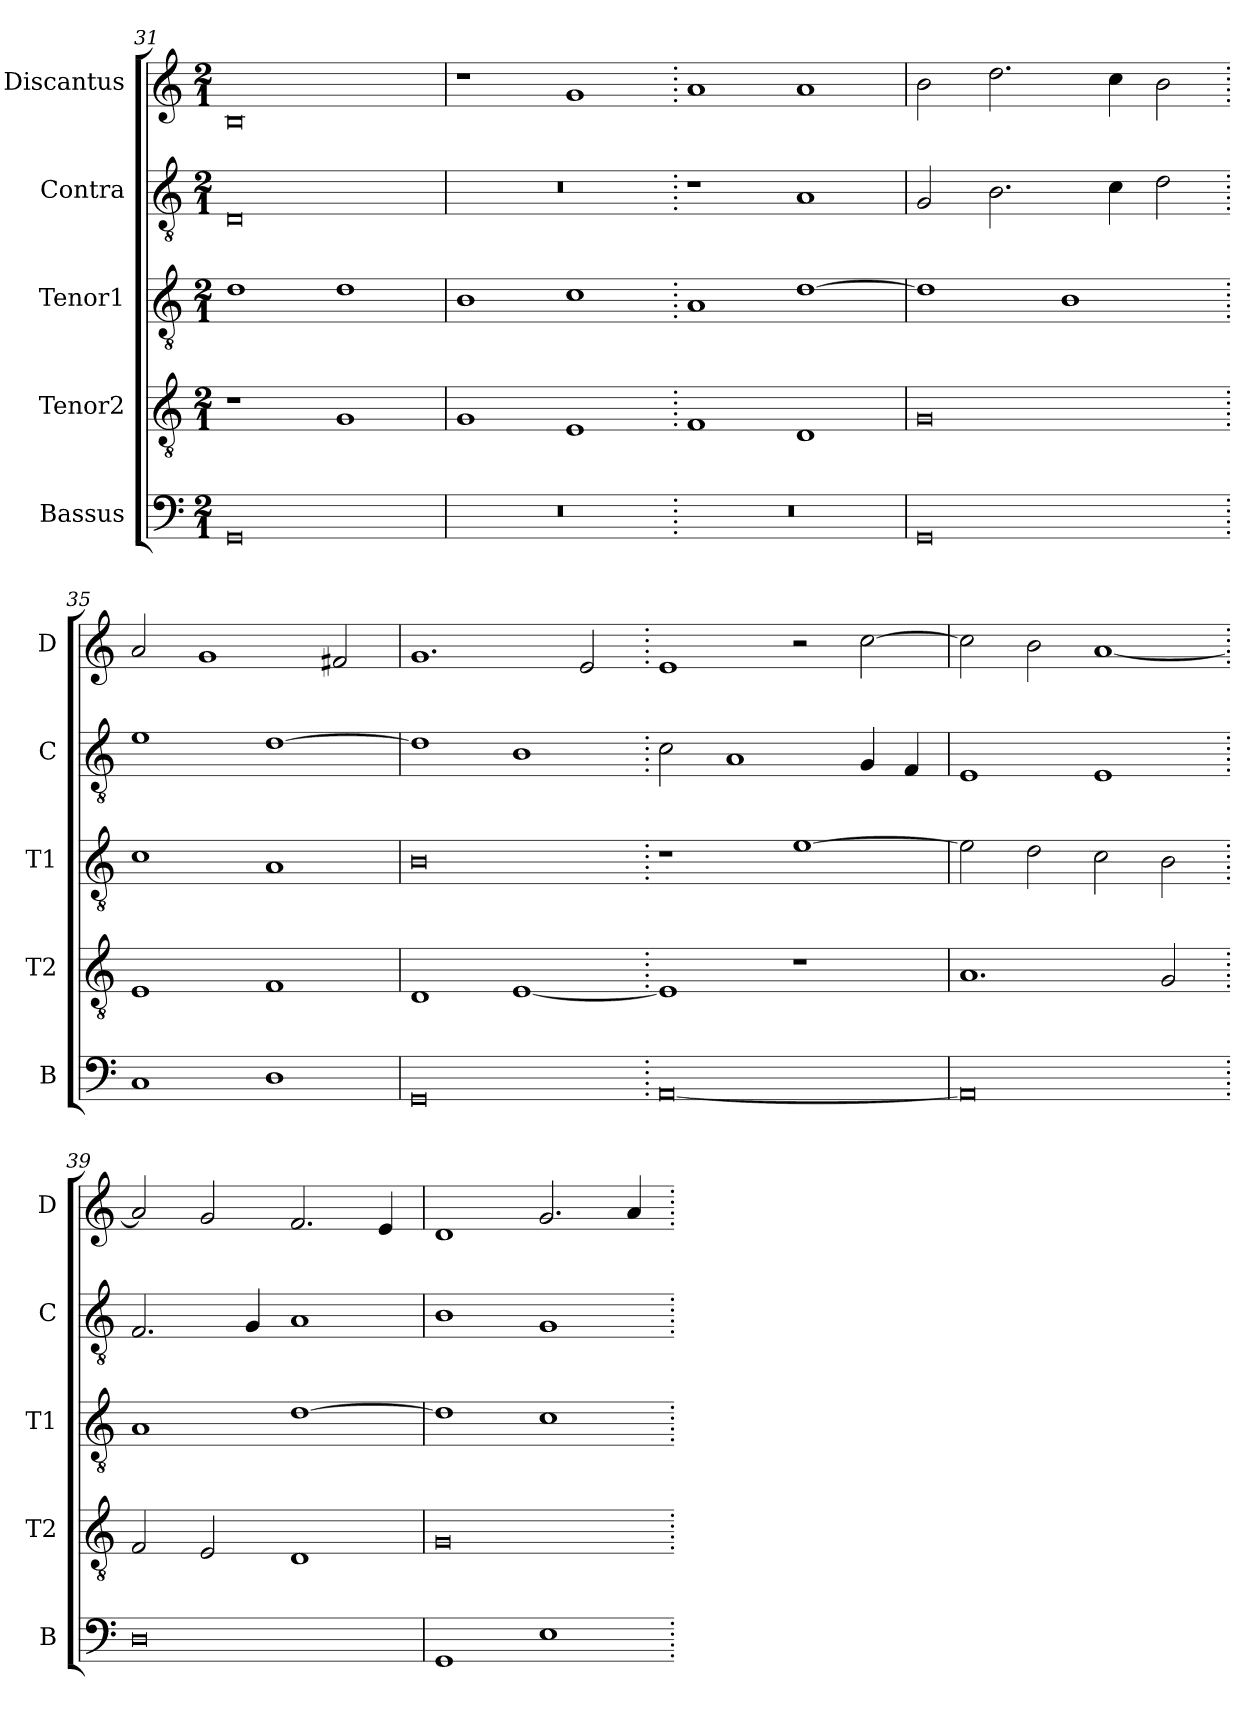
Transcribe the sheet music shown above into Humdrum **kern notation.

**kern	**kern	**kern	**kern	**kern
*part5	*part4	*part3	*part2	*part1
*staff5	*staff4	*staff3	*staff2	*staff1
*I"Bassus	*I"Tenor2	*I"Tenor1	*I"Contra	*I"Discantus
*I'B	*I'T2	*I'T1	*I'C	*I'D
*clefF4	*clefGv2	*clefGv2	*clefGv2	*clefG2
*k[]	*k[]	*k[]	*k[]	*k[]
*M2/1	*M2/1	*M2/1	*M2/1	*M2/1
=31	=31	=31	=31	=31
0GG	1r	1d	0D	0B
.	1G	1d	.	.
=32	=32	=32	=32	=32
0r	1G	1B	0r	1r
.	1E	1c	.	1g
=33.	=33.	=33.	=33.	=33.
0r	1F	1A	1r	1a
.	1D	[1d	1A	1a
=34	=34	=34	=34	=34
0GG	0G	1d]	2G/	2b\
.	.	.	2.B\	2.dd\
.	.	1B	.	.
.	.	.	4c\	4cc\
.	.	.	2d\	2b\
=35.	=35.	=35.	=35.	=35.
1C	1E	1c	1e	2a/
.	.	.	.	1g
1D	1F	1A	[1d	.
.	.	.	.	2f#X/
=36	=36	=36	=36	=36
0GG	1D	0B	1d]	1.g
.	[1E	.	1B	.
.	.	.	.	2e/
=37.	=37.	=37.	=37.	=37.
[0AA	1E]	1r	2c\	1e
.	.	.	1A	.
.	1r	[1e	.	2r
.	.	.	4G/	[2cc\
.	.	.	4F/	.
=38	=38	=38	=38	=38
0AA]	1.A	2e\]	1E	2cc\]
.	.	2d\	.	2b\
.	.	2c\	1E	[1a
.	2G/	2B\	.	.
=39.	=39.	=39.	=39.	=39.
0D	2F/	1A	2.F/	2a/]
.	2E/	.	.	2g/
.	.	.	4G/	.
.	1D	[1d	1A	2.f/
.	.	.	.	4e/
=40	=40	=40	=40	=40
1GG	0G	1d]	1B	1d
1E	.	1c	1G	2.g/
.	.	.	.	4a/
=.	=.	=.	=.	=.
*-	*-	*-	*-	*-
